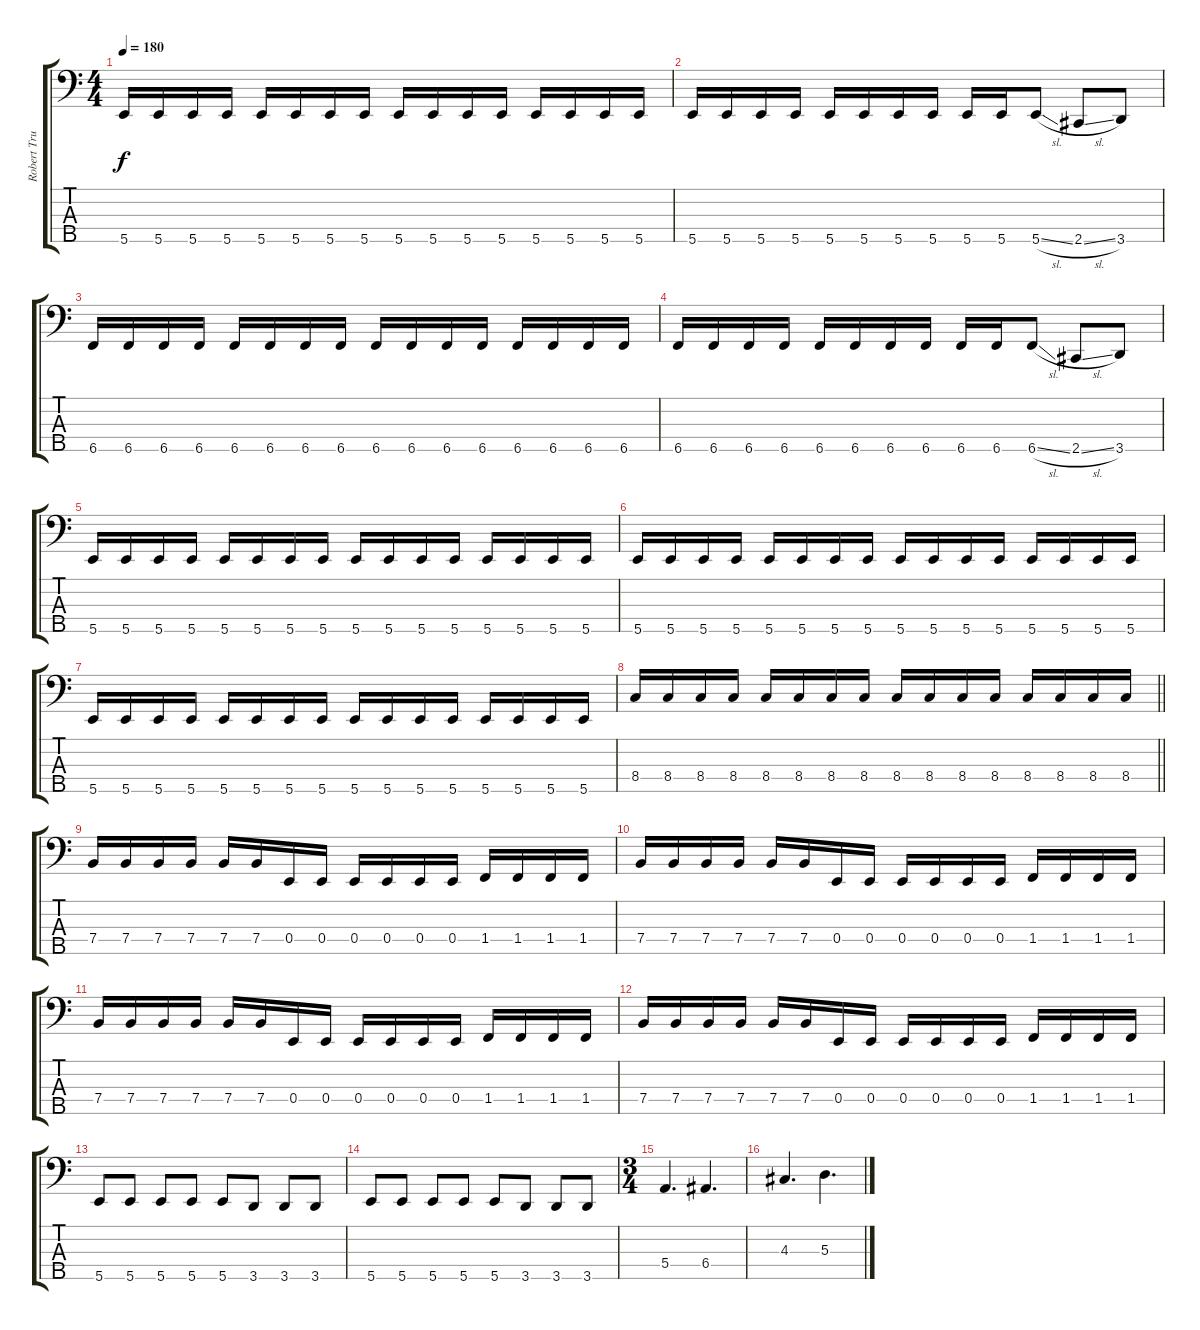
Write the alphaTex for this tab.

\track ("Robert Trujillo Bass" "Robert Tru") {instrument electricbassfinger}
\staff {score tabs}
\tuning (G2 D2 A1 E1 B0) {hide}
\ts (4 4)
\tempo 180
\clef f4
\ks c
5.5.16{dy f} 5.5.16 5.5.16 5.5.16 5.5.16 5.5.16 5.5.16 5.5.16 5.5.16 5.5.16 5.5.16 5.5.16 5.5.16 5.5.16 5.5.16 5.5.16 |
5.5.16 5.5.16 5.5.16 5.5.16 5.5.16 5.5.16 5.5.16 5.5.16 5.5.16 5.5.16 5.5{sl}.8 2.5{sl}.8 3.5.8 |
6.5.16 6.5.16 6.5.16 6.5.16 6.5.16 6.5.16 6.5.16 6.5.16 6.5.16 6.5.16 6.5.16 6.5.16 6.5.16 6.5.16 6.5.16 6.5.16 |
6.5.16 6.5.16 6.5.16 6.5.16 6.5.16 6.5.16 6.5.16 6.5.16 6.5.16 6.5.16 6.5{sl}.8 2.5{sl}.8 3.5.8 |
5.5.16 5.5.16 5.5.16 5.5.16 5.5.16 5.5.16 5.5.16 5.5.16 5.5.16 5.5.16 5.5.16 5.5.16 5.5.16 5.5.16 5.5.16 5.5.16 |
5.5.16 5.5.16 5.5.16 5.5.16 5.5.16 5.5.16 5.5.16 5.5.16 5.5.16 5.5.16 5.5.16 5.5.16 5.5.16 5.5.16 5.5.16 5.5.16 |
5.5.16 5.5.16 5.5.16 5.5.16 5.5.16 5.5.16 5.5.16 5.5.16 5.5.16 5.5.16 5.5.16 5.5.16 5.5.16 5.5.16 5.5.16 5.5.16 |
\barLineRight lightlight
8.4.16 8.4.16 8.4.16 8.4.16 8.4.16 8.4.16 8.4.16 8.4.16 8.4.16 8.4.16 8.4.16 8.4.16 8.4.16 8.4.16 8.4.16 8.4.16 |
\section ("" "")
7.4.16 7.4.16 7.4.16 7.4.16 7.4.16 7.4.16 0.4.16 0.4.16 0.4.16 0.4.16 0.4.16 0.4.16 1.4.16 1.4.16 1.4.16 1.4.16 |
7.4.16 7.4.16 7.4.16 7.4.16 7.4.16 7.4.16 0.4.16 0.4.16 0.4.16 0.4.16 0.4.16 0.4.16 1.4.16 1.4.16 1.4.16 1.4.16 |
7.4.16 7.4.16 7.4.16 7.4.16 7.4.16 7.4.16 0.4.16 0.4.16 0.4.16 0.4.16 0.4.16 0.4.16 1.4.16 1.4.16 1.4.16 1.4.16 |
7.4.16 7.4.16 7.4.16 7.4.16 7.4.16 7.4.16 0.4.16 0.4.16 0.4.16 0.4.16 0.4.16 0.4.16 1.4.16 1.4.16 1.4.16 1.4.16 |
5.5.8 5.5.8 5.5.8 5.5.8 5.5.8 3.5.8 3.5.8 3.5.8 |
5.5.8 5.5.8 5.5.8 5.5.8 5.5.8 3.5.8 3.5.8 3.5.8 |
\ts (3 4)
5.4.4{d} 6.4.4{d} |
4.3.4{d} 5.3.4{d}
